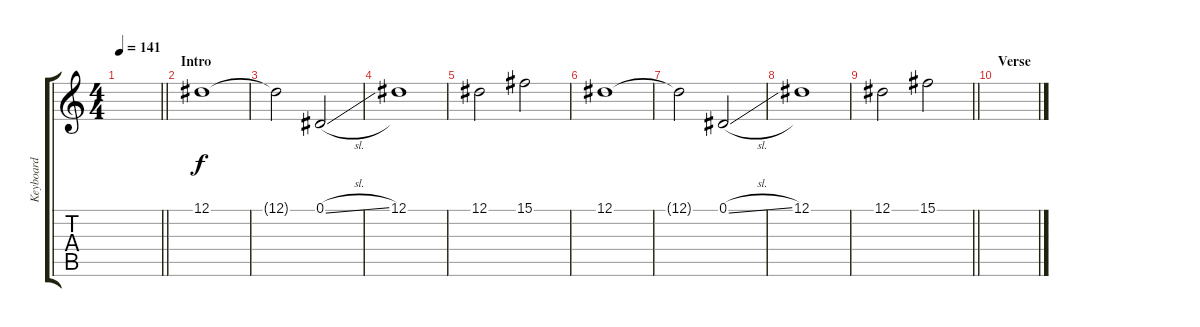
\track ("Keyboard" "Keyboard") {instrument synthstrings1}
\staff {score tabs}
\tuning (Eb4 Bb3 Gb3 Db3 Ab2 Db2) {hide}
\ts (4 4)
\tempo 141
\clef g2
\barLineRight lightlight
\ks c
|
\section ("" "Intro")
12.1.1 |
12.1{t}.2 0.1{sl}.2 |
12.1.1 |
12.1.2 15.1.2 |
12.1.1 |
12.1{t}.2 0.1{sl}.2 |
12.1.1 |
\barLineRight lightlight
12.1.2 15.1.2 |
\section ("" "Verse")
